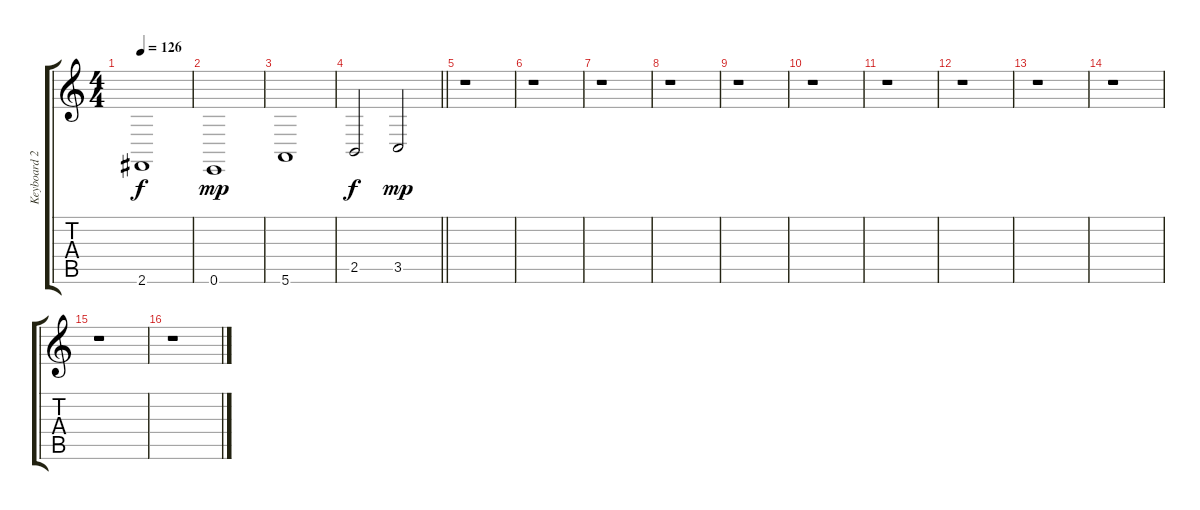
\track ("Keyboard 2" "Keyboard 2") {instrument stringensemble1}
\staff {score tabs}
\tuning (E4 B3 G3 D3 A2 E2) {hide}
\ts (4 4)
\tempo 126
\clef g2
\ks c
2.6.1{dy f} |
0.6.1{dy mp} |
5.6.1 |
\barLineRight lightlight
2.5.2{dy f} 3.5.2{dy mp} |
r.1 |
r.1 |
r.1 |
r.1 |
r.1 |
r.1 |
r.1 |
r.1 |
r.1 |
r.1 |
r.1 |
r.1
